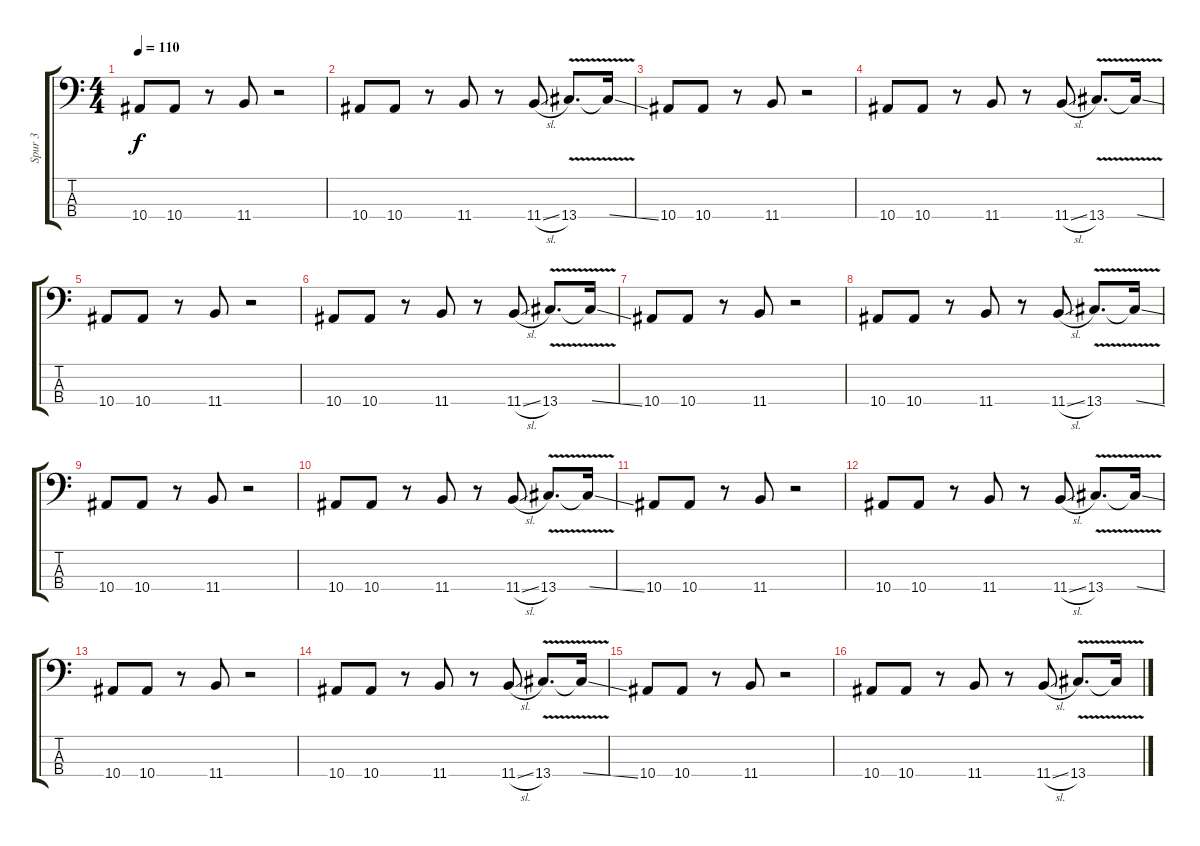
\track ("Spur 3" "Spur 3") {instrument electricbasspick}
\staff {score tabs}
\tuning (Eb2 Bb1 F1 C1) {hide}
\ts (4 4)
\tempo 110
\clef f4
\ks c
10.4.8{dy f} 10.4.8 r.8 11.4.8 r.2 |
10.4.8 10.4.8 r.8 11.4.8 r.8 11.4{sl}.8 13.4{v}.8{d} 13.4{ss t}.16 |
10.4.8 10.4.8 r.8 11.4.8 r.2 |
10.4.8 10.4.8 r.8 11.4.8 r.8 11.4{sl}.8 13.4{v}.8{d} 13.4{ss t}.16 |
10.4.8 10.4.8 r.8 11.4.8 r.2 |
10.4.8 10.4.8 r.8 11.4.8 r.8 11.4{sl}.8 13.4{v}.8{d} 13.4{ss t}.16 |
10.4.8 10.4.8 r.8 11.4.8 r.2 |
10.4.8 10.4.8 r.8 11.4.8 r.8 11.4{sl}.8 13.4{v}.8{d} 13.4{ss t}.16 |
10.4.8 10.4.8 r.8 11.4.8 r.2 |
10.4.8 10.4.8 r.8 11.4.8 r.8 11.4{sl}.8 13.4{v}.8{d} 13.4{ss t}.16 |
10.4.8 10.4.8 r.8 11.4.8 r.2 |
10.4.8 10.4.8 r.8 11.4.8 r.8 11.4{sl}.8 13.4{v}.8{d} 13.4{ss t}.16 |
10.4.8 10.4.8 r.8 11.4.8 r.2 |
10.4.8 10.4.8 r.8 11.4.8 r.8 11.4{sl}.8 13.4{v}.8{d} 13.4{ss t}.16 |
10.4.8 10.4.8 r.8 11.4.8 r.2 |
10.4.8 10.4.8 r.8 11.4.8 r.8 11.4{sl}.8 13.4{v}.8{d} 13.4{ss t}.16
